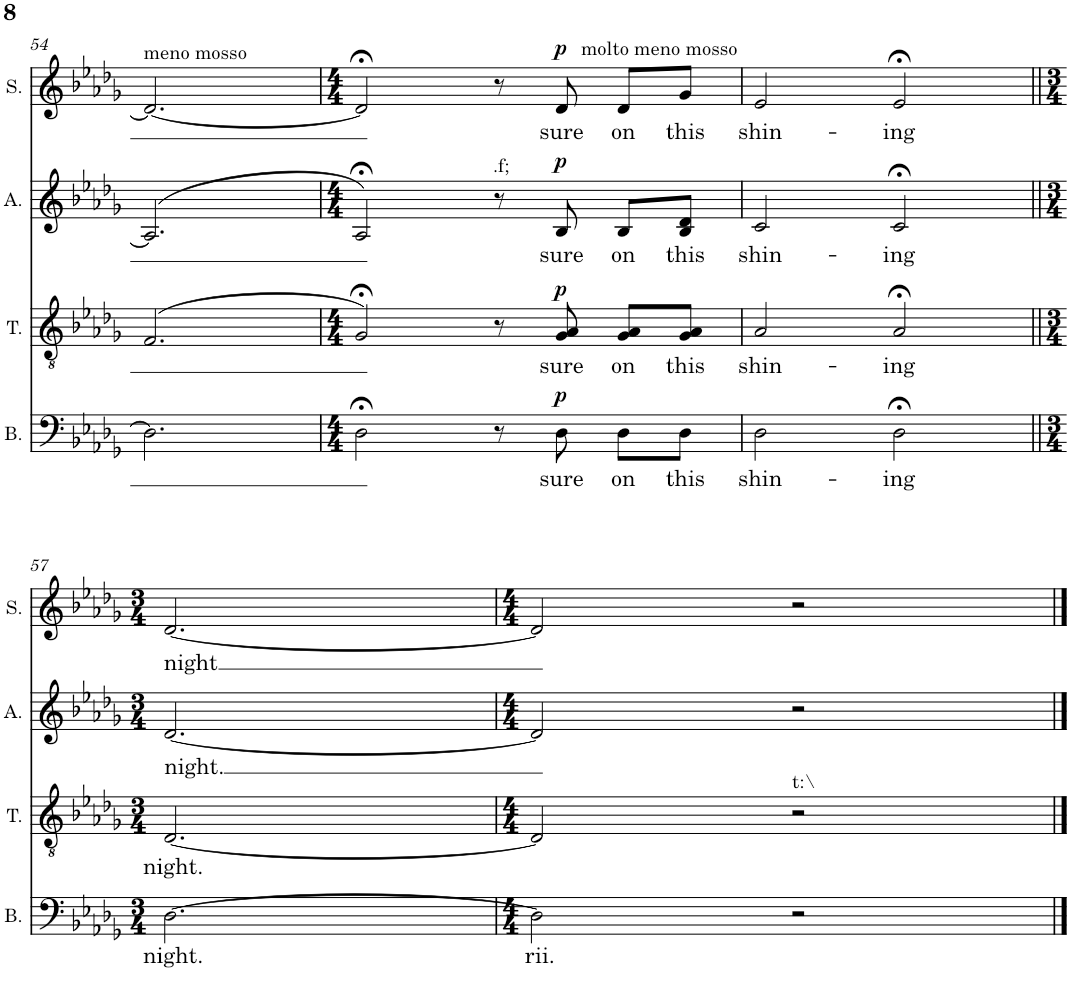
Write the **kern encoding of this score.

**kern	**text	**dynam	**kern	**text	**dynam	**kern	**text	**dynam	**kern	**text	**dynam
*part4	*part4	*part4	*part3	*part3	*part3	*part2	*part2	*part2	*part1	*part1	*part1
*staff4	*staff4	*staff4	*staff3	*staff3	*staff3	*staff2	*staff2	*staff2	*staff1	*staff1	*staff1
*I"Basso	*	*	*I"Tenore	*	*	*I"Contralto	*	*	*I"Soprano	*	*
*I'B.	*	*	*I'T.	*	*	*	*	*	*I'S.	*	*
!!LO:PB:g=z
*clefF4	*	*	*clefGv2	*	*	*clefG2	*	*	*clefG2	*	*
*k[b-e-a-d-g-]	*	*	*k[b-e-a-d-g-]	*	*	*k[b-e-a-d-g-]	*	*	*k[b-e-a-d-g-]	*	*
*M3/4	*	*	*M3/4	*	*	*M3/4	*	*	*M3/4	*	*
=54	=54	=54	=54	=54	=54	=54	=54	=54	=54	=54	=54
!	!	!	!	!	!	!	!	!	!LO:TX:a:t=meno mosso	!	!
2.D-\]	.	.	(>2.F/	.	.	(>2.A-/]	.	.	2.d-/_	.	.
=55	=55	=55	=55	=55	=55	=55	=55	=55	=55	=55	=55
*M4/4	*	*	*M4/4	*	*	*M4/4	*	*	*M4/4	*	*
2D-;<\	.	.	2G-;</)	.	.	2A-;</)	.	.	2d-;</]	.	.
!	!	!	!	!	!	!LO:TX:a:t=.f;	!	!	!	!	!
8r	.	.	8r	.	.	8r	.	.	8r	.	.
!	!	!	!	!	!	!	!	!	!LO:TX:a:t=molto meno mosso	!	!
!	!LO:LY:b	!LO:DY:a	!	!LO:LY:b	!LO:DY:a	!	!LO:LY:b	!LO:DY:a	!	!LO:LY:b	!LO:DY:a
8D-\	sure	p	8G-/ 8A-/	sure	p	8B-/	sure	p	8d-/	sure	p
!	!LO:LY:b	!	!	!LO:LY:b	!	!	!LO:LY:b	!	!	!LO:LY:b	!
8D-\L	on	.	8G-/ 8A-/L	on	.	8B-/L	on	.	8d-/L	on	.
!	!LO:LY:b	!	!	!LO:LY:b	!	!	!LO:LY:b	!	!	!LO:LY:b	!
8D-\J	this	.	8G-/ 8A-/J	this	.	8B-/ 8d-/J	this	.	8g-/J	this	.
=56	=56	=56	=56	=56	=56	=56	=56	=56	=56	=56	=56
!	!LO:LY:b	!	!	!LO:LY:b	!	!	!LO:LY:b	!	!	!LO:LY:b	!
2D-\	shin-	.	2A-/	shin-	.	2c/	shin-	.	2e-/	shin-	.
!	!LO:LY:b	!	!	!LO:LY:b	!	!	!LO:LY:b	!	!	!LO:LY:b	!
2D-;<\	-ing	.	2A-;</	-ing	.	2c;</	-ing	.	2e-;</	-ing	.
!!LO:LB:g=z
=57||	=57||	=57||	=57||	=57||	=57||	=57||	=57||	=57||	=57||	=57||	=57||
*M3/4	*	*	*M3/4	*	*	*M3/4	*	*	*M3/4	*	*
!	!LO:LY:b	!	!	!LO:LY:b	!	!	!LO:LY:b	!	!	!LO:LY:b	!
[2.D-\	night.	.	[2.D-/	night.	.	[2.d-/	night.	.	[2.d-/	night	.
=58	=58	=58	=58	=58	=58	=58	=58	=58	=58	=58	=58
*M4/4	*	*	*M4/4	*	*	*M4/4	*	*	*M4/4	*	*
!	!LO:LY:b	!	!	!	!	!	!	!	!	!	!
2D-\]	rii.	.	2D-/]	.	.	2d-/]	.	.	2d-/]	.	.
!	!	!	!LO:TX:a:t=t&colon;\	!	!	!	!	!	!	!	!
2r	.	.	2r	.	.	2r	.	.	2r	.	.
==	==	==	==	==	==	==	==	==	==	==	==
*-	*-	*-	*-	*-	*-	*-	*-	*-	*-	*-	*-
